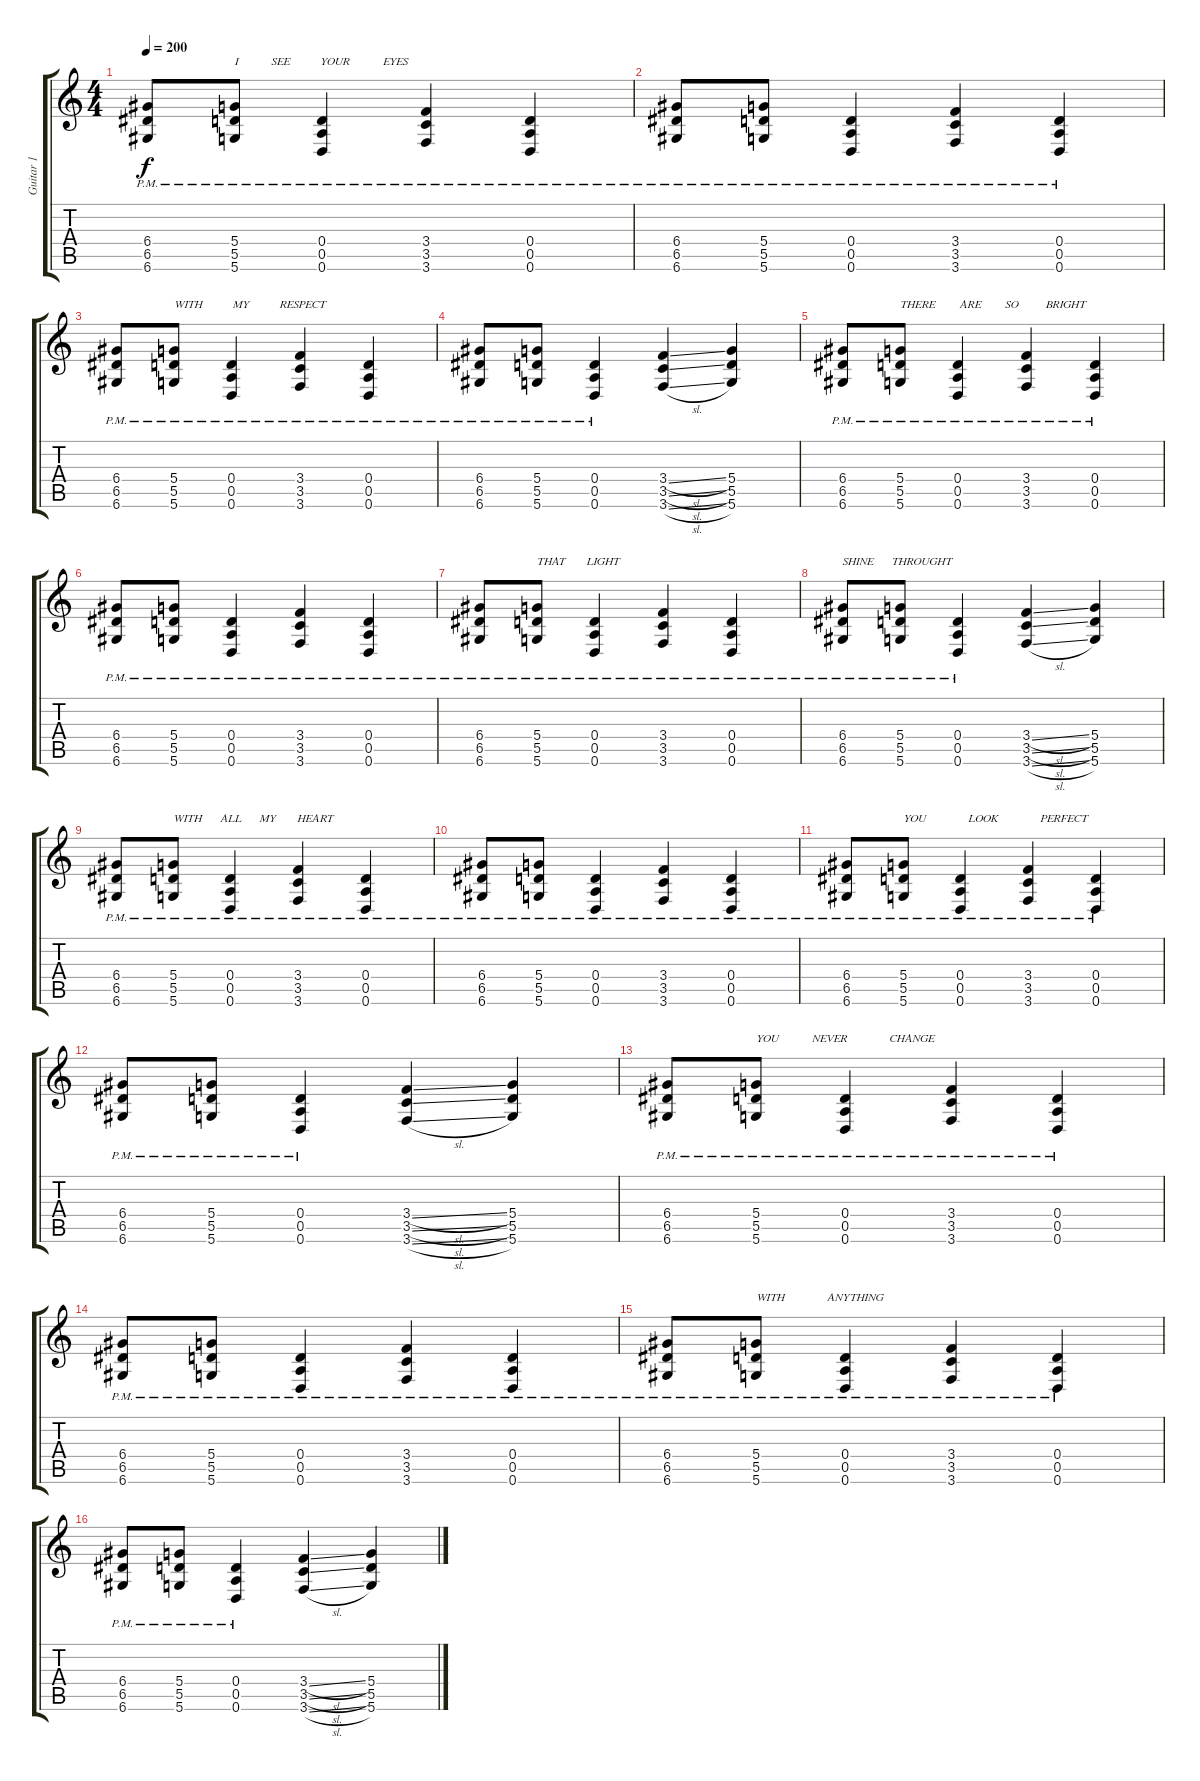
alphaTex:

\track ("Guitar 1" "Guitar 1") {instrument distortionguitar}
\staff {score tabs}
\tuning (E4 B3 G3 D3 A2 D2) {hide}
\ts (4 4)
\tempo 200
\clef g2
\ks c
(6.4{pm} 6.5{pm} 6.6{pm}).8{dy f} (5.4{pm} 5.5{pm} 5.6{pm}).8{txt "I           SEE          YOUR           EYES"} (0.4{pm} 0.5{pm} 0.6{pm}).4 (3.4{pm} 3.5{pm} 3.6{pm}).4 (0.4{pm} 0.5{pm} 0.6{pm}).4 |
(6.4{pm} 6.5{pm} 6.6{pm}).8 (5.4{pm} 5.5{pm} 5.6{pm}).8 (0.4{pm} 0.5{pm} 0.6{pm}).4 (3.4{pm} 3.5{pm} 3.6{pm}).4 (0.4{pm} 0.5{pm} 0.6{pm}).4 |
(6.4{pm} 6.5{pm} 6.6{pm}).8 (5.4{pm} 5.5{pm} 5.6{pm}).8{txt "WITH          MY          RESPECT"} (0.4{pm} 0.5{pm} 0.6{pm}).4 (3.4{pm} 3.5{pm} 3.6{pm}).4 (0.4{pm} 0.5{pm} 0.6{pm}).4 |
(6.4{pm} 6.5{pm} 6.6{pm}).8 (5.4{pm} 5.5{pm} 5.6{pm}).8 (0.4{pm} 0.5{pm} 0.6{pm}).4 (3.4{sl} 3.5{sl} 3.6{sl}).4 (5.4 5.5 5.6).4 |
(6.4{pm} 6.5{pm} 6.6{pm}).8 (5.4{pm} 5.5{pm} 5.6{pm}).8{txt "THERE        ARE        SO         BRIGHT"} (0.4{pm} 0.5{pm} 0.6{pm}).4 (3.4{pm} 3.5{pm} 3.6{pm}).4 (0.4{pm} 0.5{pm} 0.6{pm}).4 |
(6.4{pm} 6.5{pm} 6.6{pm}).8 (5.4{pm} 5.5{pm} 5.6{pm}).8 (0.4{pm} 0.5{pm} 0.6{pm}).4 (3.4{pm} 3.5{pm} 3.6{pm}).4 (0.4{pm} 0.5{pm} 0.6{pm}).4 |
(6.4{pm} 6.5{pm} 6.6{pm}).8 (5.4{pm} 5.5{pm} 5.6{pm}).8{txt "THAT       LIGHT"} (0.4{pm} 0.5{pm} 0.6{pm}).4 (3.4{pm} 3.5{pm} 3.6{pm}).4 (0.4{pm} 0.5{pm} 0.6{pm}).4 |
(6.4{pm} 6.5{pm} 6.6{pm}).8{txt "SHINE      THROUGHT"} (5.4{pm} 5.5{pm} 5.6{pm}).8 (0.4{pm} 0.5{pm} 0.6{pm}).4 (3.4{sl} 3.5{sl} 3.6{sl}).4 (5.4 5.5 5.6).4 |
(6.4{pm} 6.5{pm} 6.6{pm}).8 (5.4{pm} 5.5{pm} 5.6{pm}).8{txt "WITH      ALL      MY       HEART "} (0.4{pm} 0.5{pm} 0.6{pm}).4 (3.4{pm} 3.5{pm} 3.6{pm}).4 (0.4{pm} 0.5{pm} 0.6{pm}).4 |
(6.4{pm} 6.5{pm} 6.6{pm}).8 (5.4{pm} 5.5{pm} 5.6{pm}).8 (0.4{pm} 0.5{pm} 0.6{pm}).4 (3.4{pm} 3.5{pm} 3.6{pm}).4 (0.4{pm} 0.5{pm} 0.6{pm}).4 |
(6.4{pm} 6.5{pm} 6.6{pm}).8 (5.4{pm} 5.5{pm} 5.6{pm}).8{txt "YOU              LOOK              PERFECT"} (0.4{pm} 0.5{pm} 0.6{pm}).4 (3.4{pm} 3.5{pm} 3.6{pm}).4 (0.4{pm} 0.5{pm} 0.6{pm}).4 |
(6.4{pm} 6.5{pm} 6.6{pm}).8 (5.4{pm} 5.5{pm} 5.6{pm}).8 (0.4{pm} 0.5{pm} 0.6{pm}).4 (3.4{sl} 3.5{sl} 3.6{sl}).4 (5.4 5.5 5.6).4 |
(6.4{pm} 6.5{pm} 6.6{pm}).8 (5.4{pm} 5.5{pm} 5.6{pm}).8{txt "YOU           NEVER              CHANGE"} (0.4{pm} 0.5{pm} 0.6{pm}).4 (3.4{pm} 3.5{pm} 3.6{pm}).4 (0.4{pm} 0.5{pm} 0.6{pm}).4 |
(6.4{pm} 6.5{pm} 6.6{pm}).8 (5.4{pm} 5.5{pm} 5.6{pm}).8 (0.4{pm} 0.5{pm} 0.6{pm}).4 (3.4{pm} 3.5{pm} 3.6{pm}).4 (0.4{pm} 0.5{pm} 0.6{pm}).4 |
(6.4{pm} 6.5{pm} 6.6{pm}).8 (5.4{pm} 5.5{pm} 5.6{pm}).8{txt "WITH              ANYTHING"} (0.4{pm} 0.5{pm} 0.6{pm}).4 (3.4{pm} 3.5{pm} 3.6{pm}).4 (0.4{pm} 0.5{pm} 0.6{pm}).4 |
(6.4{pm} 6.5{pm} 6.6{pm}).8 (5.4{pm} 5.5{pm} 5.6{pm}).8 (0.4{pm} 0.5{pm} 0.6{pm}).4 (3.4{sl} 3.5{sl} 3.6{sl}).4 (5.4 5.5 5.6).4
